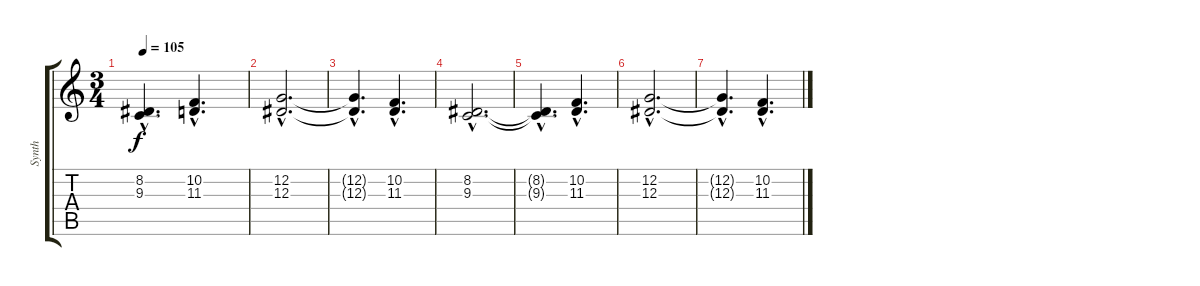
\track ("Synth" "Synth") {instrument choiraahs}
\staff {score tabs}
\tuning (C4 G3 Eb3 Bb2 F2 C2) {hide}
\ts (3 4)
\tempo 105
\clef g2
\ks c
(8.2{hac t} 9.3{hac t}).4{d dy f} (10.2{hac} 11.3{hac}).4{d} |
(12.2{hac} 12.3{hac}).2{d} |
(12.2{hac t} 12.3{hac t}).4{d} (10.2{hac} 11.3{hac}).4{d} |
(8.2{hac} 9.3{hac}).2{d} |
(8.2{hac t} 9.3{hac t}).4{d} (10.2{hac} 11.3{hac}).4{d} |
(12.2{hac} 12.3{hac}).2{d} |
(12.2{hac t} 12.3{hac t}).4{d} (10.2{hac} 11.3{hac}).4{d}
